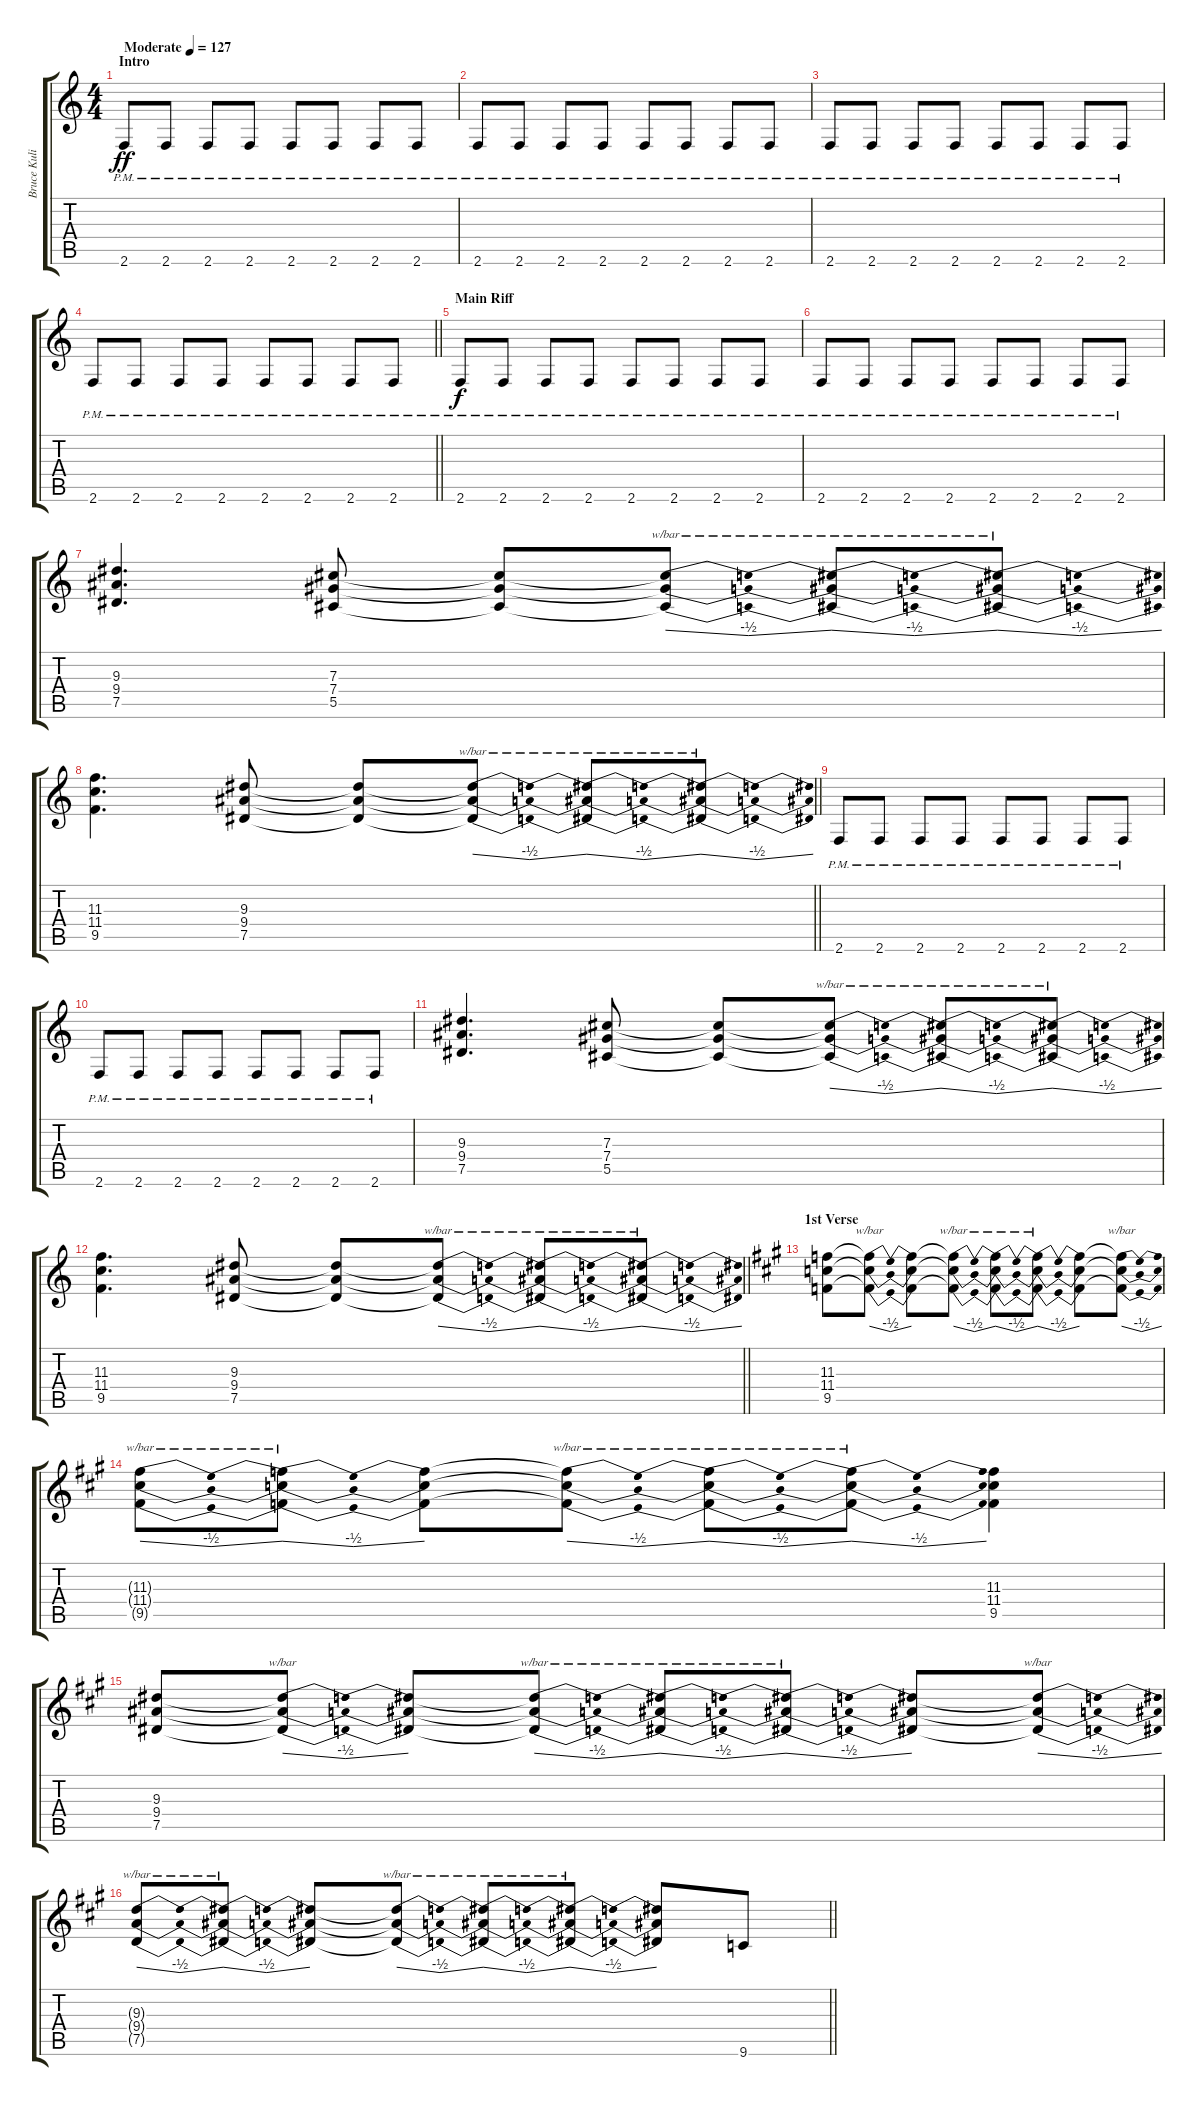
\track ("Bruce Kulick (Lead Guitar)" "Bruce Kuli") {instrument overdrivenguitar}
\staff {score tabs}
\tuning (Eb4 Bb3 Gb3 Db3 Ab2 Eb2) {hide}
\ts (4 4)
\section ("" "Intro")
\tempo (127 "Moderate")
\clef g2
\ks c
2.6{pm}.8{dy ff instrument overdrivenguitar} 2.6{pm}.8 2.6{pm}.8 2.6{pm}.8 2.6{pm}.8 2.6{pm}.8 2.6{pm}.8 2.6{pm}.8 |
2.6{pm}.8 2.6{pm}.8 2.6{pm}.8 2.6{pm}.8 2.6{pm}.8 2.6{pm}.8 2.6{pm}.8 2.6{pm}.8 |
2.6{pm}.8 2.6{pm}.8 2.6{pm}.8 2.6{pm}.8 2.6{pm}.8 2.6{pm}.8 2.6{pm}.8 2.6{pm}.8 |
\barLineRight lightlight
2.6{pm}.8 2.6{pm}.8 2.6{pm}.8 2.6{pm}.8 2.6{pm}.8 2.6{pm}.8 2.6{pm}.8 2.6{pm}.8 |
\section ("" "Main Riff")
2.6{pm}.8{dy f} 2.6{pm}.8 2.6{pm}.8 2.6{pm}.8 2.6{pm}.8 2.6{pm}.8 2.6{pm}.8 2.6{pm}.8 |
2.6{pm}.8 2.6{pm}.8 2.6{pm}.8 2.6{pm}.8 2.6{pm}.8 2.6{pm}.8 2.6{pm}.8 2.6{pm}.8 |
(9.3 9.4 7.5).4{d} (7.3 7.4 5.5).8 (7.3{t} 7.4{t} 5.5{t}).8 (7.3{t} 7.4{t} 5.5{t}).8{tbe (dip default 0 0 30 -2 60 0)} (7.3{t} 7.4{t} 5.5{t}).8{tbe (dip default 0 0 30 -2 60 0)} (7.3{t} 7.4{t} 5.5{t}).8{tbe (dip default 0 0 30 -2 60 0)} |
\barLineRight lightlight
(11.3 11.4 9.5).4{d} (9.3 9.4 7.5).8 (9.3{t} 9.4{t} 7.5{t}).8 (9.3{t} 9.4{t} 7.5{t}).8{tbe (dip default 0 0 30 -2 60 0)} (9.3{t} 9.4{t} 7.5{t}).8{tbe (dip default 0 0 30 -2 60 0)} (9.3{t} 9.4{t} 7.5{t}).8{tbe (dip default 0 0 30 -2 60 0)} |
2.6{pm}.8 2.6{pm}.8 2.6{pm}.8 2.6{pm}.8 2.6{pm}.8 2.6{pm}.8 2.6{pm}.8 2.6{pm}.8 |
2.6{pm}.8 2.6{pm}.8 2.6{pm}.8 2.6{pm}.8 2.6{pm}.8 2.6{pm}.8 2.6{pm}.8 2.6{pm}.8 |
(9.3 9.4 7.5).4{d} (7.3 7.4 5.5).8 (7.3{t} 7.4{t} 5.5{t}).8 (7.3{t} 7.4{t} 5.5{t}).8{tbe (dip default 0 0 30 -2 60 0)} (7.3{t} 7.4{t} 5.5{t}).8{tbe (dip default 0 0 30 -2 60 0)} (7.3{t} 7.4{t} 5.5{t}).8{tbe (dip default 0 0 30 -2 60 0)} |
\barLineRight lightlight
(11.3 11.4 9.5).4{d} (9.3 9.4 7.5).8 (9.3{t} 9.4{t} 7.5{t}).8 (9.3{t} 9.4{t} 7.5{t}).8{tbe (dip default 0 0 30 -2 60 0)} (9.3{t} 9.4{t} 7.5{t}).8{tbe (dip default 0 0 30 -2 60 0)} (9.3{t} 9.4{t} 7.5{t}).8{tbe (dip default 0 0 30 -2 60 0)} |
\section ("" "1st Verse")
\ks a
(11.3 11.4 9.5).8 (11.3{t} 11.4{t} 9.5{t}).8{tbe (dip default 0 0 30 -2 60 0)} (11.3{t} 11.4{t} 9.5{t}).8 (11.3{t} 11.4{t} 9.5{t}).8{tbe (dip default 0 0 30 -2 60 0)} (11.3{t} 11.4{t} 9.5{t}).8{tbe (dip default 0 0 30 -2 60 0)} (11.3{t} 11.4{t} 9.5{t}).8{tbe (dip default 0 0 30 -2 60 0)} (11.3{t} 11.4{t} 9.5{t}).8 (11.3{t} 11.4{t} 9.5{t}).8{tbe (dip default 0 0 30 -2 60 0)} |
(11.3{t} 11.4{t} 9.5{t}).8{tbe (dip default 0 0 30 -2 60 0)} (11.3{t} 11.4{t} 9.5{t}).8{tbe (dip default 0 0 30 -2 60 0)} (11.3{t} 11.4{t} 9.5{t}).8 (11.3{t} 11.4{t} 9.5{t}).8{tbe (dip default 0 0 30 -2 60 0)} (11.3{t} 11.4{t} 9.5{t}).8{tbe (dip default 0 0 30 -2 60 0)} (11.3{t} 11.4{t} 9.5{t}).8{tbe (dip default 0 0 30 -2 60 0)} (11.3 11.4 9.5).4 |
(9.3 9.4 7.5).8 (9.3{t} 9.4{t} 7.5{t}).8{tbe (dip default 0 0 30 -2 60 0)} (9.3{t} 9.4{t} 7.5{t}).8 (9.3{t} 9.4{t} 7.5{t}).8{tbe (dip default 0 0 30 -2 60 0)} (9.3{t} 9.4{t} 7.5{t}).8{tbe (dip default 0 0 30 -2 60 0)} (9.3{t} 9.4{t} 7.5{t}).8{tbe (dip default 0 0 30 -2 60 0)} (9.3{t} 9.4{t} 7.5{t}).8 (9.3{t} 9.4{t} 7.5{t}).8{tbe (dip default 0 0 30 -2 60 0)} |
\barLineRight lightlight
(9.3{t} 9.4{t} 7.5{t}).8{tbe (dip default 0 0 30 -2 60 0)} (9.3{t} 9.4{t} 7.5{t}).8{tbe (dip default 0 0 30 -2 60 0)} (9.3{t} 9.4{t} 7.5{t}).8 (9.3{t} 9.4{t} 7.5{t}).8{tbe (dip default 0 0 30 -2 60 0)} (9.3{t} 9.4{t} 7.5{t}).8{tbe (dip default 0 0 30 -2 60 0)} (9.3{t} 9.4{t} 7.5{t}).8{tbe (dip default 0 0 30 -2 60 0)} (9.3{t} 9.4{t} 7.5{t}).8 9.6.8
